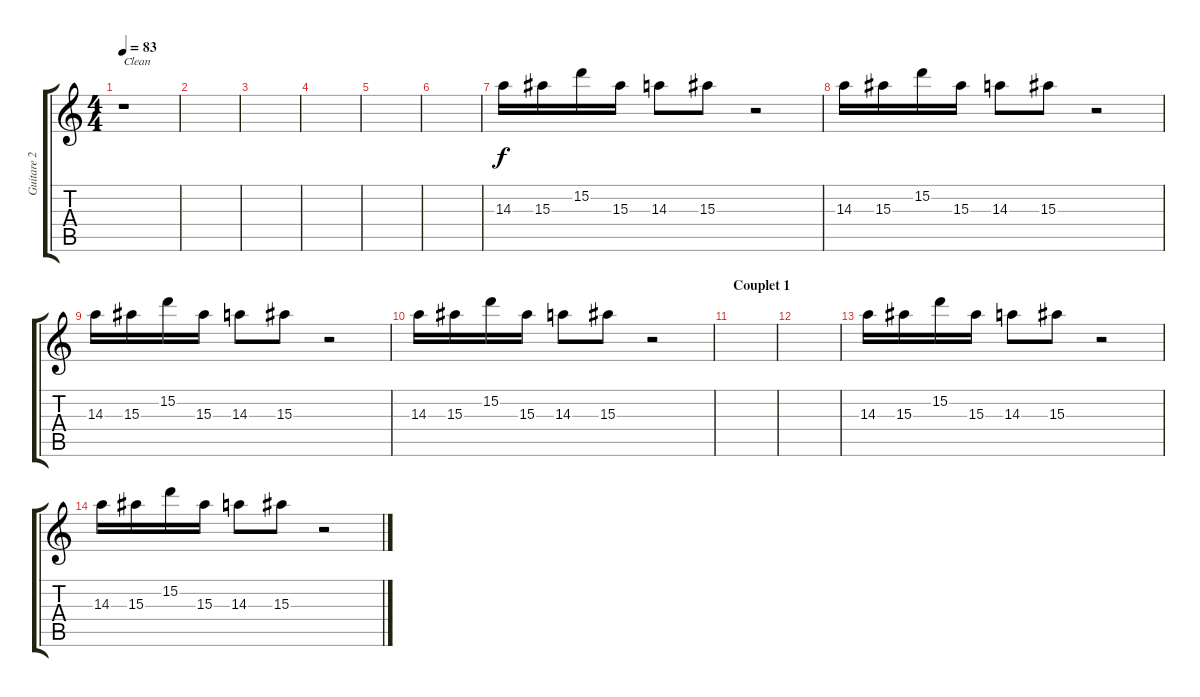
\track ("Guitare 2" "Guitare 2") {instrument overdrivenguitar}
\staff {score tabs}
\tuning (E4 B3 G3 D3 A2 E2) {hide}
\ts (4 4)
\tempo 83
\clef g2
\ks c
r.1{txt "Clean" dy f instrument overdrivenguitar} |
|
|
|
|
|
14.3.16{instrument electricguitarclean} 15.3.16 15.2.16 15.3.16 14.3.8 15.3.8 r.2 |
14.3.16 15.3.16 15.2.16 15.3.16 14.3.8 15.3.8 r.2 |
14.3.16 15.3.16 15.2.16 15.3.16 14.3.8 15.3.8 r.2 |
14.3.16 15.3.16 15.2.16 15.3.16 14.3.8 15.3.8 r.2 |
\section ("" "Couplet 1")
|
|
14.3.16 15.3.16 15.2.16 15.3.16 14.3.8 15.3.8 r.2 |
14.3.16 15.3.16 15.2.16 15.3.16 14.3.8 15.3.8 r.2
